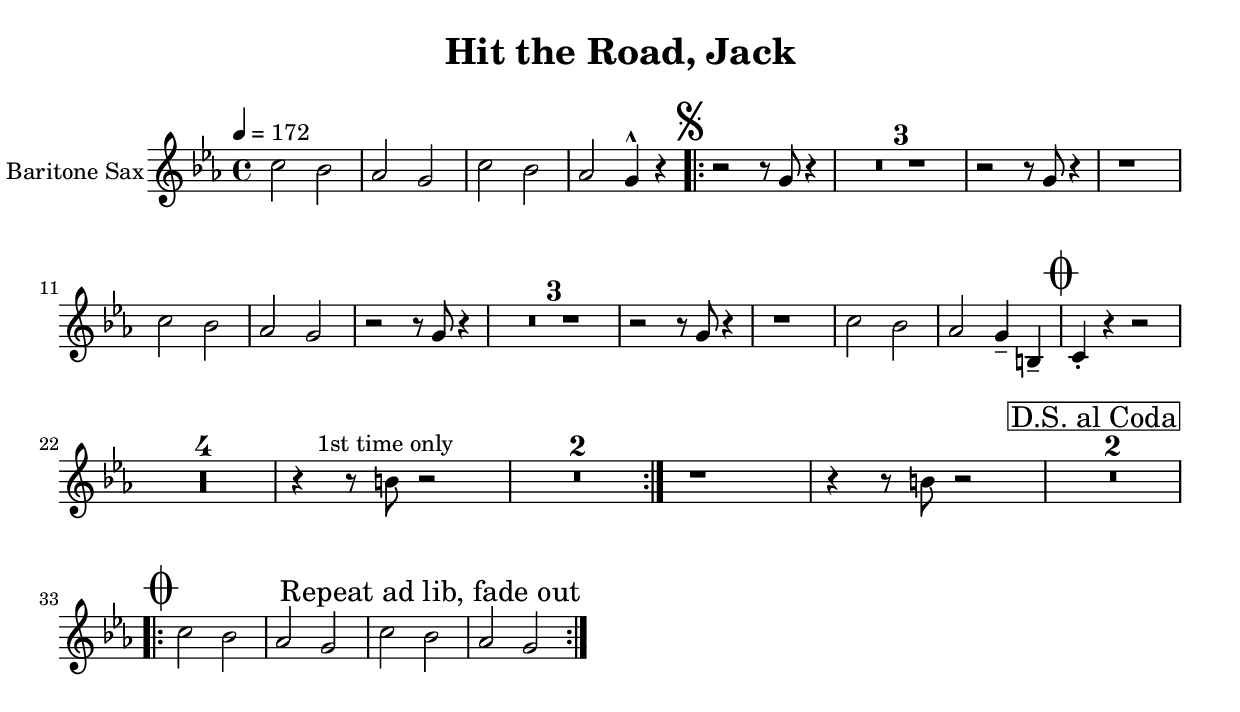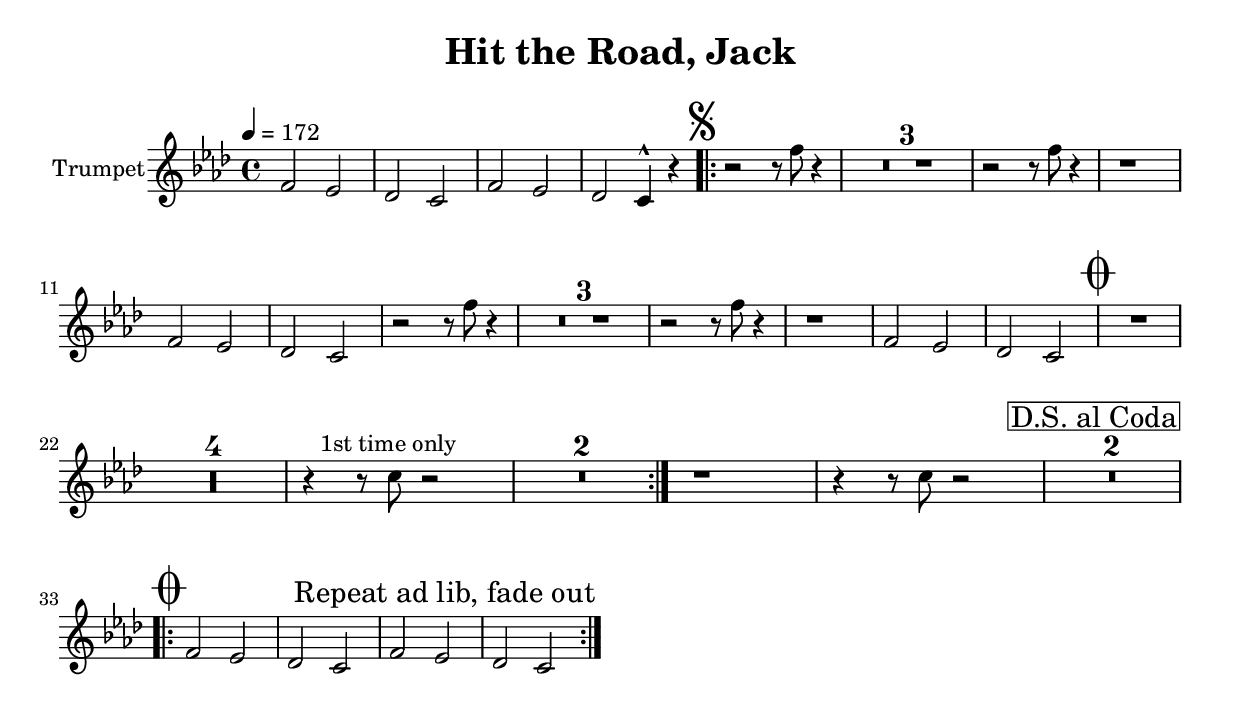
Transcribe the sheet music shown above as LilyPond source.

#(ly:set-option 'relative-includes #t)
\include "lib.ly"

\header {
  title = "Hit the Road, Jack"
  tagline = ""
}

\paper {
  markup-system-spacing #'padding = #3 %space after title
  ragged-last = ##t % don't stretch last line
}

global = {
  \time 4/4
  \clef "violin"
  \key as \minor
  \set Score.skipBars = ##t % combine multi-rests
  \accidentalStyle "modern-voice-cautionary" % print some reduntant accidentals in parenthesis, e.g. (#)
}

structure = {
  \tempo 4 = 172
  s1*4  % intro
  \pSegno
  s1*16 % 2x thema, 3rd time to coda
  \pCoda
  s1*8  % verse
  s1*4  % extended verse, then back
  \rightBreakMark \markupBox "D.S. al Coda"
  s1*0^\markup {
    \fontsize #4
    \right-align
    \musicglyph #"scripts.coda"
  }
  s1*4  % repeat ad lib, fade out
  \rightMark "Repeat ad lib, fade out"

}

remarks = \lyricmode {
}

chorusChords = \chordmode {

}

theChords = {
  s1*8
  % \set Score.proportionalNotationDuration = #(ly:make-moment 1 8 )
  % \chorusChords
  % \unset Score.proportionalNotationDuration
}

trumpetChords = \transpose es c \theChords
altoChords = \transpose as c \theChords

slTp = \relative c'' { e4 }
slAs = \relative c''' { a4 }
slbTp = \repeat unfold 4 \slTp
slbAs = \repeat unfold 4 \slAs

kickTp = \relative c''' {r2 r8 as r4}
abstiegTp = \relative c'' {as2 ges | fes es}

trumpet = \transpose es c \relative c'' {
  \global
  \set Staff.instrumentName = #"Trumpet"
  \abstiegTp | as ges | fes es4^^ r |
%  es,2 des | ces bes | es des | ces bes4 r |

  \repeat volta 2 {
    \kickTp R1*3
    \kickTp r1 \abstiegTp
    \kickTp R1*3
    \kickTp r1 \abstiegTp
    R1*5
    r4 r8 es'8^\markup \center-align "1st time only" r2 | R1*2
  }
  r1 r4 r8 es8 r2 | R1*2
  \repeat volta 16 {
    \abstiegTp \abstiegTp
  }
}

breaks = {
  s1*10 \break
  s1*11 \break
  s1*11 \break
}

kickSax = \relative c'' {r2 r8 es r4}
abstiegSax = \relative c''' {as2 ges | fes}

altoSax = \transpose as c \relative c'' {
  \global
  \set Staff.instrumentName = #"Baritone Sax"
  \abstiegSax es2 | \abstiegSax es4^^ r |

  \repeat volta 2 {
    \kickSax R1*3
    \kickSax r1 \abstiegSax es2
    \kickSax R1*3
    \kickSax r1 \abstiegSax es4-- g,--
    as-. r r2 | R1*4
    r4 r8 g'8^\markup \center-align "1st time only" r2 | R1*2
  }
  r1 r4 r8 g8 r2 | R1*2
  \repeat volta 16 {
    \abstiegSax es2 \abstiegSax es2
  }
}

% \book {
%   \score {
%     % \midi { }
%     <<
%       \lyricsAbove \remarks
%       \new ChordNames \trumpetChords
%       \new Staff = "trumpet" <<
%         \structure
%         \trumpet
%       >>
%       % \new Staff \trumpet
%       \new ChordNames \altoChords
%       \new Staff = "altoSax" <<
%         \altoSax
%       >>
%     >>
%   }
% }
\book {
  \bookOutputSuffix "tp"
  \paper {
    system-system-spacing #'basic-distance = #15 % increase space
    % fit on one page
    % system-system-spacing = #'(
    %   (basic-distance . 10)
    %   (minimum-distance . 0)
    %   (padding . 0)
    %   (stretchability . 0))
  }
  \score {
    <<
      \lyricsAbove \remarks
      \new ChordNames \trumpetChords
      \new Staff = "trumpet" <<
        \structure
        \breaks
        \trumpet
      >>
    >>
  }
}
\book {
  \bookOutputSuffix "as"
  \paper {
    system-system-spacing #'basic-distance = #15 % increase space
  }
  \score {
    <<
      \lyricsAbove \remarks
      \new ChordNames \altoChords
      \new Staff = "altoSax" <<
        \structure
        \breaks
        \altoSax
      >>
    >>
  }
}
